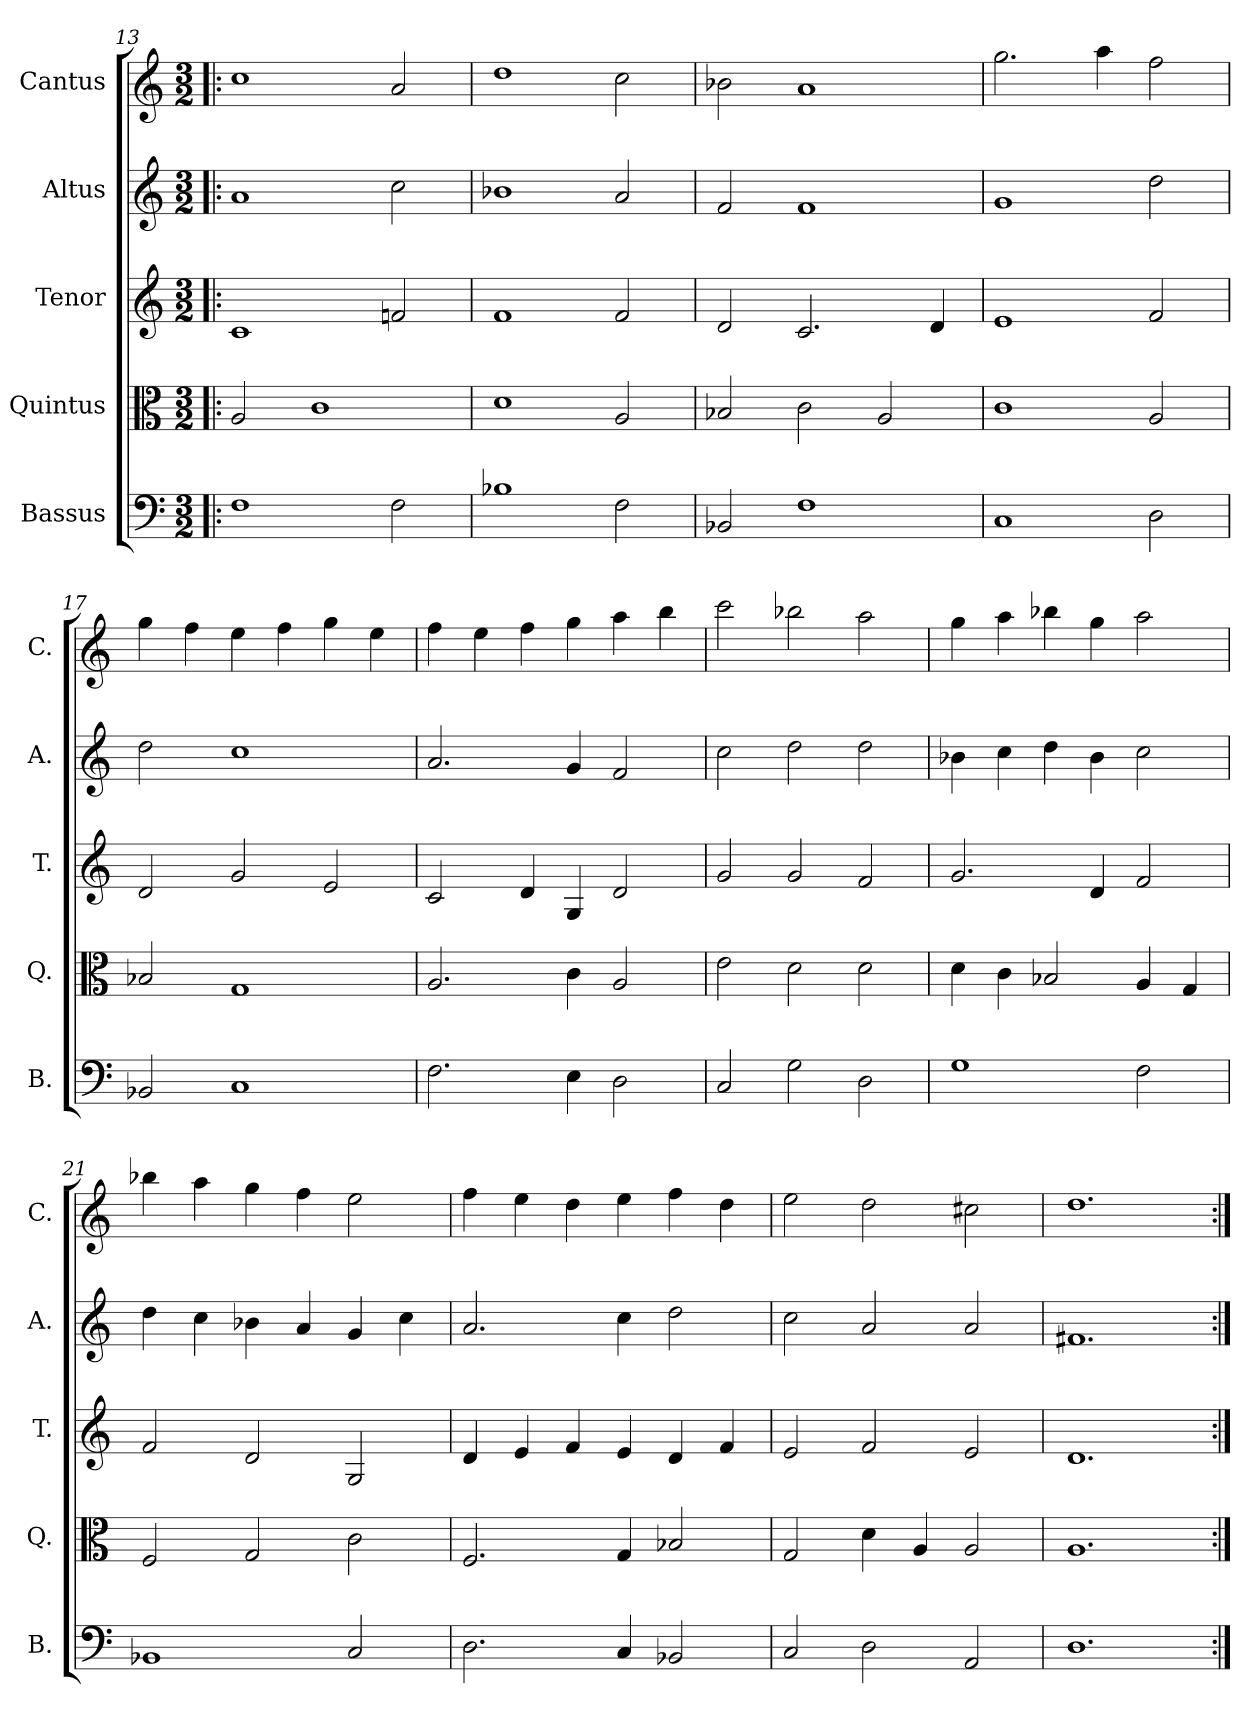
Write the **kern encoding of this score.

**kern	**kern	**kern	**kern	**kern
*part5	*part4	*part3	*part2	*part1
*staff5	*staff4	*staff3	*staff2	*staff1
*I"Bassus	*I"Quintus	*I"Tenor	*I"Altus	*I"Cantus
*I'B.	*I'Q.	*I'T.	*I'A.	*I'C.
*clefF4	*clefC3	*clefG2	*clefG2	*clefG2
*k[]	*k[]	*k[]	*k[]	*k[]
*M3/2	*M3/2	*M3/2	*M3/2	*M3/2
=13!|:	=13!|:	=13!|:	=13!|:	=13!|:
1F	2A/	1c	1a	1cc
.	1c	.	.	.
2F\	.	2fn/	2cc\	2a/
=14	=14	=14	=14	=14
1B-X	1d	1f	1b-X	1dd
2F\	2A/	2f/	2a/	2cc\
=15	=15	=15	=15	=15
2BB-X/	2B-X/	2d/	2f/	2b-X\
1F	2c\	2.c/	1f	1a
.	2A/	.	.	.
.	.	4d/	.	.
=16	=16	=16	=16	=16
1C	1c	1e	1g	2.gg\
.	.	.	.	4aa\
2D\	2A/	2f/	2dd\	2ff\
=17	=17	=17	=17	=17
2BB-X/	2B-X/	2d/	2dd\	4gg\
.	.	.	.	4ff\
1C	1G	2g/	1cc	4ee\
.	.	.	.	4ff\
.	.	2e/	.	4gg\
.	.	.	.	4ee\
!!LO:LB:g=z
=18	=18	=18	=18	=18
2.F\	2.A/	2c/	2.a/	4ff\
.	.	.	.	4ee\
.	.	4d/	.	4ff\
4E\	4c\	4G/	4g/	4gg\
2D\	2A/	2d/	2f/	4aa\
.	.	.	.	4bb\
=19	=19	=19	=19	=19
2C/	2e\	2g/	2cc\	2ccc\
2G\	2d\	2g/	2dd\	2bb-X\
2D\	2d\	2f/	2dd\	2aa\
=20	=20	=20	=20	=20
1G	4d\	2.g/	4b-X\	4gg\
.	4c\	.	4cc\	4aa\
.	2B-X/	.	4dd\	4bb-X\
.	.	4d/	4b-\	4gg\
2F\	4A/	2f/	2cc\	2aa\
.	4G/	.	.	.
=21	=21	=21	=21	=21
1BB-X	2F/	2f/	4dd\	4bb-X\
.	.	.	4cc\	4aa\
.	2G/	2d/	4b-X\	4gg\
.	.	.	4a/	4ff\
2C/	2c\	2G/	4g/	2ee\
.	.	.	4cc\	.
=22	=22	=22	=22	=22
2.D\	2.F/	4d/	2.a/	4ff\
.	.	4e/	.	4ee\
.	.	4f/	.	4dd\
4C/	4G/	4e/	4cc\	4ee\
2BB-X/	2B-X/	4d/	2dd\	4ff\
.	.	4f/	.	4dd\
=23	=23	=23	=23	=23
2C/	2G/	2e/	2cc\	2ee\
2D\	4d\	2f/	2a/	2dd\
.	4A/	.	.	.
2AA/	2A/	2e/	2a/	2cc#X\
=24	=24	=24	=24	=24
1.D	1.A	1.d	1.f#X	1.dd
=:|!	=:|!	=:|!	=:|!	=:|!
*-	*-	*-	*-	*-
